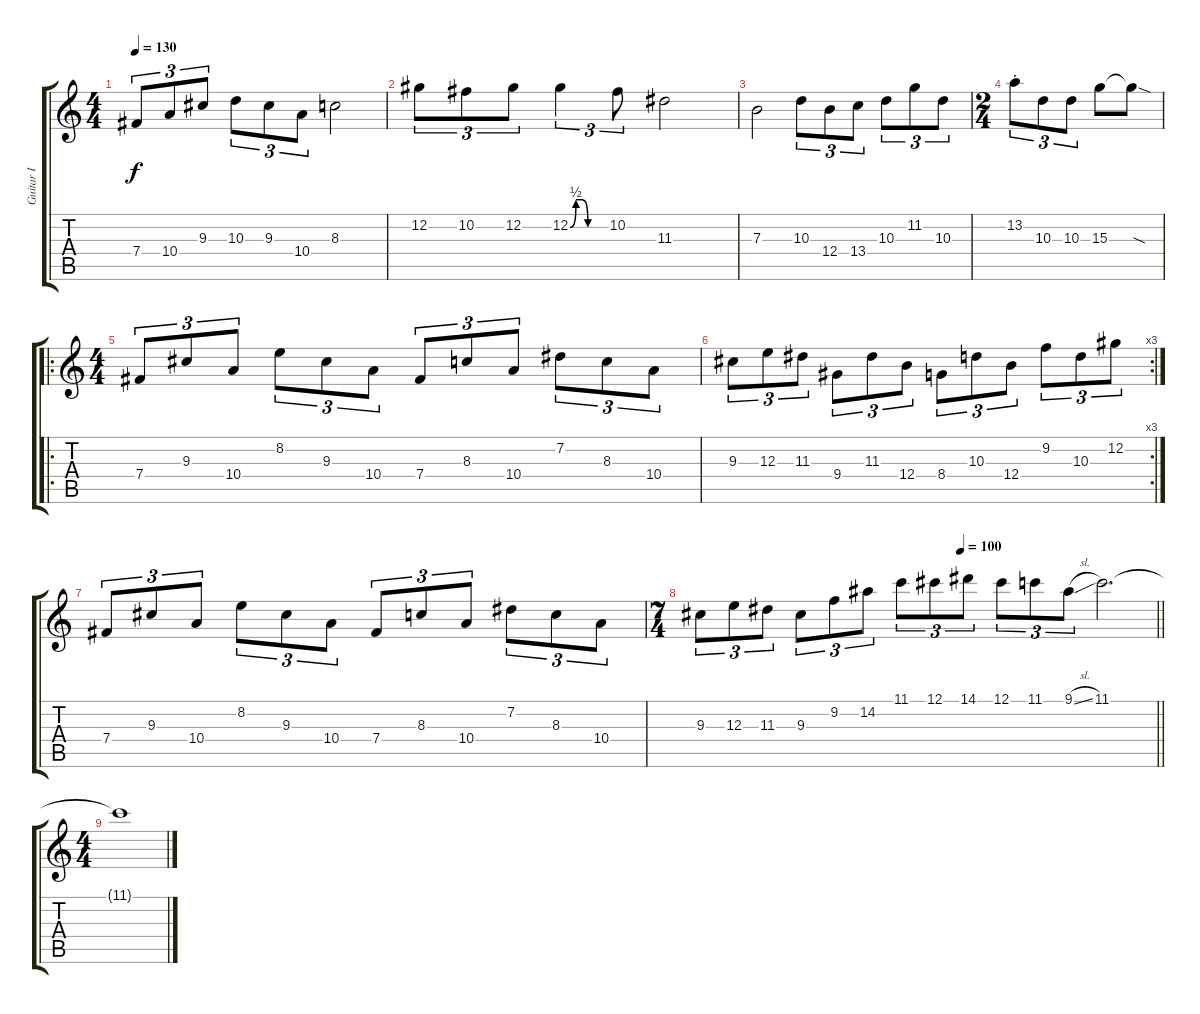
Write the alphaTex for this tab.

\track ("Guitar I" "Guitar I") {instrument overdrivenguitar}
\staff {score tabs}
\tuning (Db4 Ab3 E3 B2 Gb2 Db2) {hide}
\ts (4 4)
\tempo 130
\clef g2
\ks c
7.4.8{tu (3 2) dy f} 10.4.8{tu (3 2)} 9.3.8{tu (3 2)} 10.3.8{tu (3 2)} 9.3.8{tu (3 2)} 10.4.8{tu (3 2)} 8.3.2 |
12.2.8{tu (3 2)} 10.2.8{tu (3 2)} 12.2.8{tu (3 2)} 12.2{be (custom 0 0 10 2 20 2 30 0 60 0)}.4{tu (3 2)} 10.2.8{tu (3 2)} 11.3.2 |
7.3.2 10.3.8{tu (3 2)} 12.4.8{tu (3 2)} 13.4.8{tu (3 2)} 10.3.8{tu (3 2)} 11.2.8{tu (3 2)} 10.3.8{tu (3 2)} |
\ts (2 4)
13.2{st}.8{tu (3 2)} 10.3.8{tu (3 2)} 10.3.8{tu (3 2)} 15.3.8 15.3{sod t}.8 |
\ro
\ts (4 4)
7.4.8{tu (3 2)} 9.3.8{tu (3 2)} 10.4.8{tu (3 2)} 8.2.8{tu (3 2)} 9.3.8{tu (3 2)} 10.4.8{tu (3 2)} 7.4.8{tu (3 2)} 8.3.8{tu (3 2)} 10.4.8{tu (3 2)} 7.2.8{tu (3 2)} 8.3.8{tu (3 2)} 10.4.8{tu (3 2)} |
\rc 3
9.3.8{tu (3 2)} 12.3.8{tu (3 2)} 11.3.8{tu (3 2)} 9.4.8{tu (3 2)} 11.3.8{tu (3 2)} 12.4.8{tu (3 2)} 8.4.8{tu (3 2)} 10.3.8{tu (3 2)} 12.4.8{tu (3 2)} 9.2.8{tu (3 2)} 10.3.8{tu (3 2)} 12.2.8{tu (3 2)} |
7.4.8{tu (3 2)} 9.3.8{tu (3 2)} 10.4.8{tu (3 2)} 8.2.8{tu (3 2)} 9.3.8{tu (3 2)} 10.4.8{tu (3 2)} 7.4.8{tu (3 2)} 8.3.8{tu (3 2)} 10.4.8{tu (3 2)} 7.2.8{tu (3 2)} 8.3.8{tu (3 2)} 10.4.8{tu (3 2)} |
\ts (7 4)
\tempo (100 0.5714285714285714)
\barLineRight lightlight
9.3.8{tu (3 2)} 12.3.8{tu (3 2)} 11.3.8{tu (3 2)} 9.3.8{tu (3 2)} 9.2.8{tu (3 2)} 14.2.8{tu (3 2)} 11.1.8{tu (3 2)} 12.1.8{tu (3 2)} 14.1.8{tu (3 2)} 12.1.8{tu (3 2)} 11.1.8{tu (3 2)} 9.1{sl}.8{tu (3 2)} 11.1.2{d} |
\ts (4 4)
11.1{t}.1{volume 0}
